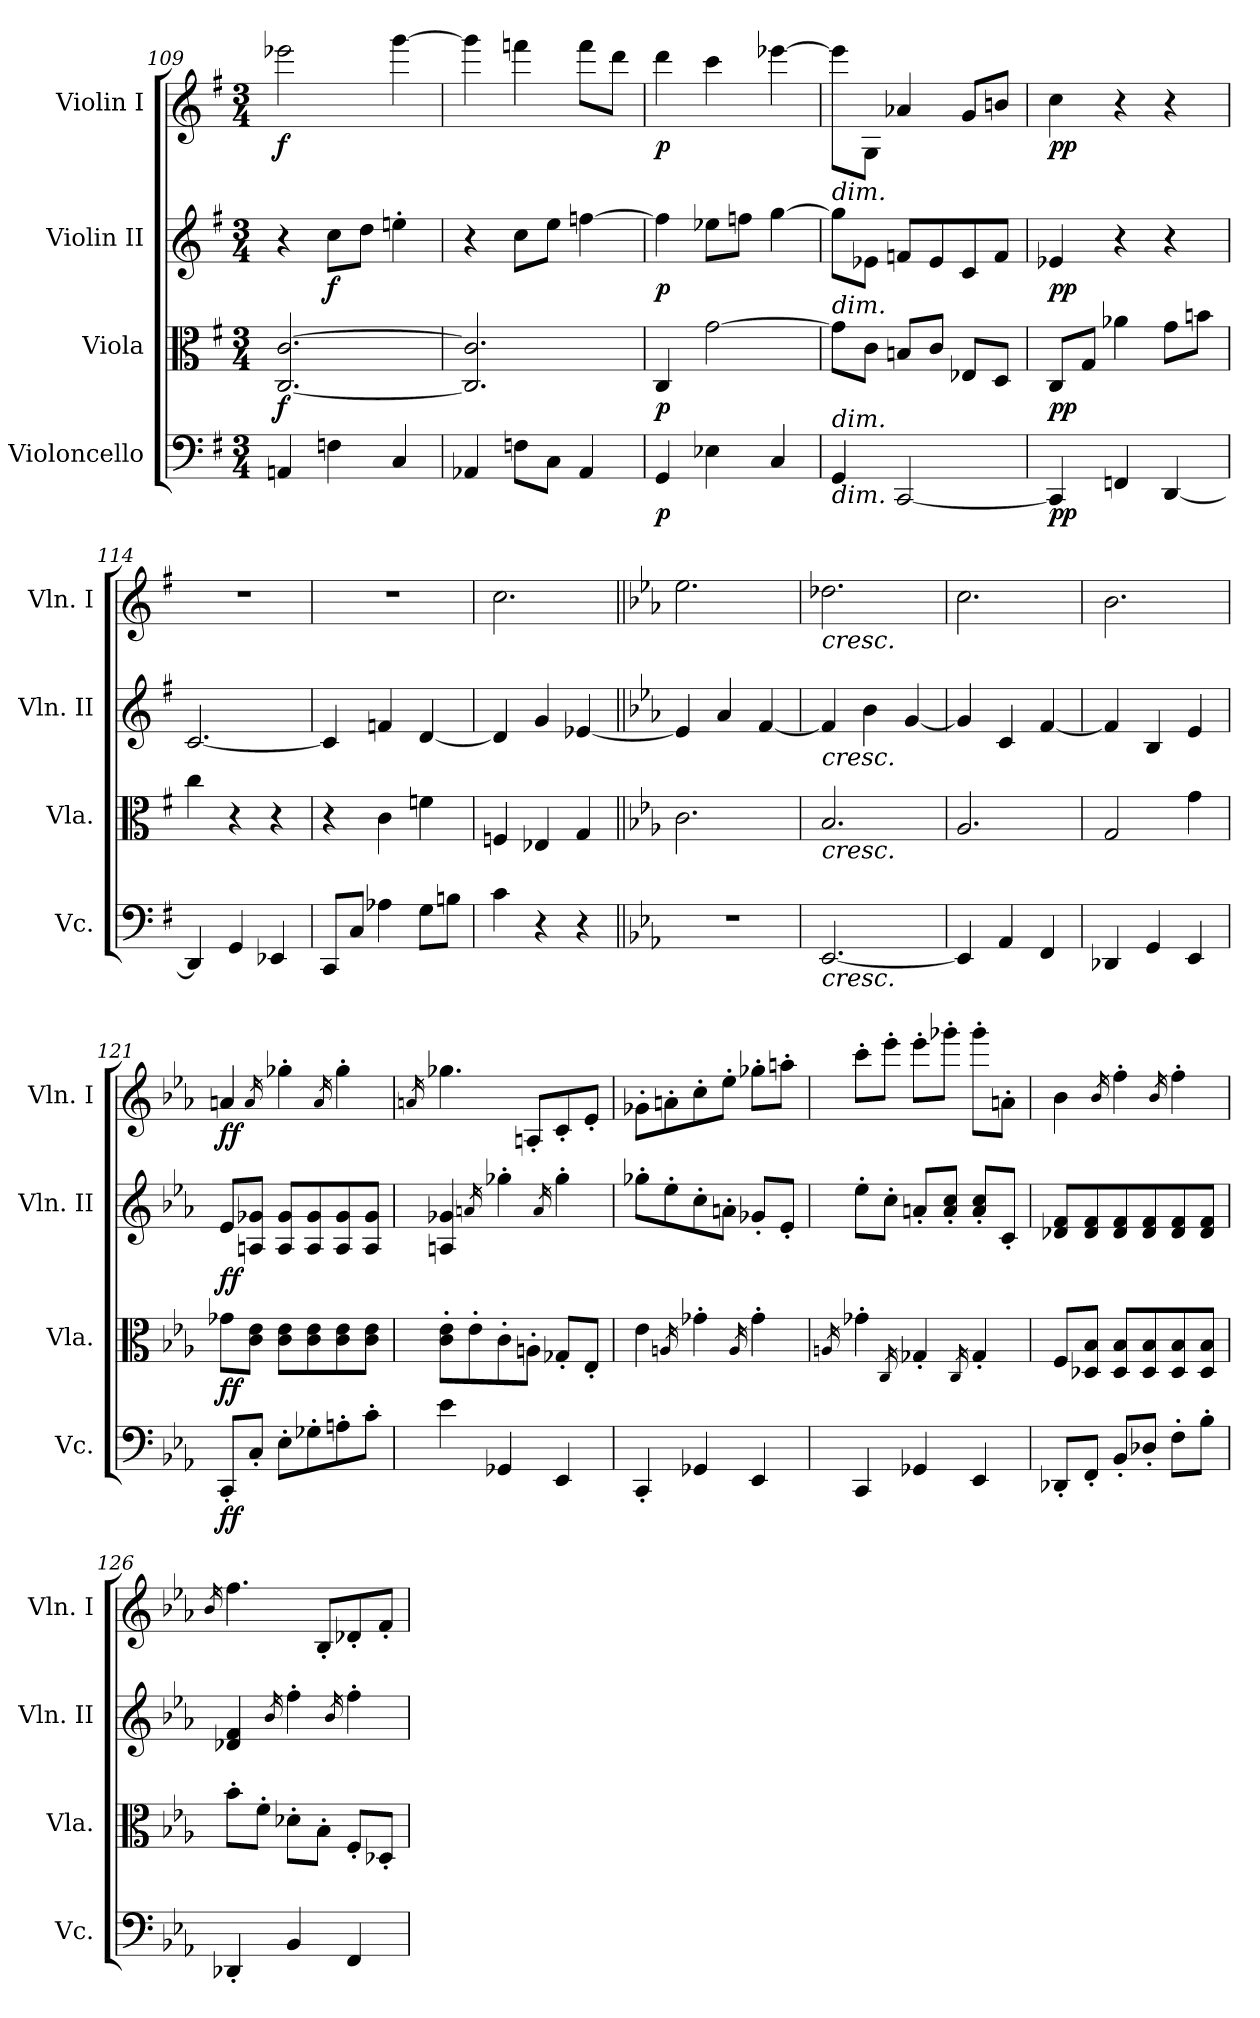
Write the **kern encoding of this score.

**kern	**dynam	**kern	**dynam	**kern	**dynam	**kern	**dynam
*part4	*part4	*part3	*part3	*part2	*part2	*part1	*part1
*staff4	*staff4	*staff3	*staff3	*staff2	*staff2	*staff1	*staff1
*I"Violoncello	*	*I"Viola	*	*I"Violin II	*	*I"Violin I	*
*I'Vc.	*	*I'Vla.	*	*I'Vln. II	*	*I'Vln. I	*
*clefF4	*	*clefC3	*	*clefG2	*	*clefG2	*
*k[f#]	*	*k[f#]	*	*k[f#]	*	*k[f#]	*
*G:	*	*G:	*	*G:	*	*G:	*
*M3/4	*	*M3/4	*	*M3/4	*	*M3/4	*
=109	=109	=109	=109	=109	=109	=109	=109
!	!	!	!LO:DY:b	!	!	!	!LO:DY:b
4AAn/	.	[2.C/ [2.c/	f	4r	.	2eee-X\	f
!	!	!	!	!	!LO:DY:b	!	!
4Fn\	.	.	.	8cc\L	f	.	.
.	.	.	.	8dd\J	.	.	.
4C/	.	.	.	4een'\	.	[4ggg\	.
=110	=110	=110	=110	=110	=110	=110	=110
4AA-X/	.	2.C/] 2.c/]	.	4r	.	4ggg\]	.
8Fn\L	.	.	.	8cc\L	.	4fffn\	.
8C\J	.	.	.	8ee\J	.	.	.
4AA-/	.	.	.	[4ffn\	.	8fff\L	.
.	.	.	.	.	.	8ddd\J	.
=111	=111	=111	=111	=111	=111	=111	=111
!	!LO:DY:b	!	!LO:DY:b	!	!LO:DY:b	!	!LO:DY:b
4GG/	p	4C/	p	4ff\]	p	4ddd\	p
4E-X\	.	[2g\	.	8ee-X\L	.	4ccc\	.
.	.	.	.	8ffn\J	.	.	.
4C/	.	.	.	[4gg\	.	[4eee-X\	.
!!LO:PB:g=z
=112	=112	=112	=112	=112	=112	=112	=112
!	!	!	!	!	!	!LO:TX:b:i:t=dim.	!
!	!	!LO:TX:a:i:t=dim.	!	!	!	!	!
!LO:TX:a:i:t=dim.	!	!	!	!	!	!	!
!LO:TX:b:i:t=dim.	!	!	!	!	!	!	!
4GG/	.	8g\L]	.	8gg\L]	.	8eee-\L]	.
.	.	8c\J	.	8e-X\J	.	8G\J	.
[2CC/	.	8Bn/L	.	8fn/L	.	4a-X/	.
.	.	8c/J	.	8e-/	.	.	.
.	.	8E-X/L	.	8c/	.	8g/L	.
.	.	8D/J	.	8f/J	.	8bn/J	.
=113	=113	=113	=113	=113	=113	=113	=113
!	!LO:DY:b	!	!LO:DY:b	!	!LO:DY:b	!	!LO:DY:b
4CC/]	pp	8C/L	pp	4e-X/	pp	4cc\	pp
.	.	8G/J	.	.	.	.	.
4FFn/	.	4a-X\	.	4r	.	4r	.
[4DD/	.	8g\L	.	4r	.	4r	.
.	.	8bn\J	.	.	.	.	.
=114	=114	=114	=114	=114	=114	=114	=114
4DD/]	.	4cc\	.	[2.c/	.	2.r	.
4GG/	.	4r	.	.	.	.	.
4EE-X/	.	4r	.	.	.	.	.
=115	=115	=115	=115	=115	=115	=115	=115
8CC/L	.	4r	.	4c/]	.	2.r	.
8C/J	.	.	.	.	.	.	.
4A-X\	.	4c\	.	4fn/	.	.	.
8G\L	.	4fn\	.	[4d/	.	.	.
8Bn\J	.	.	.	.	.	.	.
=116	=116	=116	=116	=116	=116	=116	=116
4c\	.	4Fn/	.	4d/]	.	2.cc\	.
4r	.	4E-X/	.	4g/	.	.	.
4r	.	4G/	.	[4e-X/	.	.	.
=117||	=117||	=117||	=117||	=117||	=117||	=117||	=117||
*k[b-e-a-]	*	*k[b-e-a-]	*	*k[b-e-a-]	*	*k[b-e-a-]	*
*E-:	*	*E-:	*	*E-:	*	*E-:	*
2.r	.	2.c\	.	4e-/]	.	2.ee-\	.
.	.	.	.	4a-/	.	.	.
.	.	.	.	[4f/	.	.	.
!!LO:PB:g=z
=118	=118	=118	=118	=118	=118	=118	=118
!	!	!	!	!	!	!LO:TX:b:i:t=cresc.	!
!	!	!	!	!LO:TX:b:i:t=cresc.	!	!	!
!	!	!LO:TX:b:i:t=cresc.	!	!	!	!	!
!LO:TX:b:i:t=cresc.	!	!	!	!	!	!	!
[2.EE-/	.	2.B-/	.	4f/]	.	2.dd-X\	.
.	.	.	.	4b-\	.	.	.
.	.	.	.	[4g/	.	.	.
=119	=119	=119	=119	=119	=119	=119	=119
4EE-/]	.	2.A-/	.	4g/]	.	2.cc\	.
4AA-/	.	.	.	4c/	.	.	.
4FF/	.	.	.	[4f/	.	.	.
=120	=120	=120	=120	=120	=120	=120	=120
4DD-X/	.	2G/	.	4f/]	.	2.b-\	.
4GG/	.	.	.	4B-/	.	.	.
4EE-/	.	4g\	.	4e-/	.	.	.
=121	=121	=121	=121	=121	=121	=121	=121
!	!LO:DY:b	!	!LO:DY:b	!	!LO:DY:b	!	!LO:DY:b
8CC'/L	ff	8g-X\L	ff	8e-/L	ff	4an/	ff
8C'/J	.	8c\ 8e-\J	.	8An/ 8g-X/J	.	.	.
.	.	.	.	.	.	16qa/	.
8E-'\L	.	8c\ 8e-\L	.	8A/ 8g-/L	.	4gg-X'\	.
8G-X'\	.	8c\ 8e-\	.	8A/ 8g-/	.	.	.
.	.	.	.	.	.	16qa/	.
8An'\	.	8c\ 8e-\	.	8A/ 8g-/	.	4gg-'\	.
8c'\J	.	8c\ 8e-\J	.	8A/ 8g-/J	.	.	.
=122	=122	=122	=122	=122	=122	=122	=122
.	.	.	.	.	.	16qan/	.
4e-\	.	8c\' 8e-\'L	.	4An/ 4g-X/	.	4.gg-X\	.
.	.	8e-'\	.	.	.	.	.
.	.	.	.	16qan/	.	.	.
4GG-X/	.	8c'\	.	4gg-X'\	.	.	.
.	.	8An'\J	.	.	.	8An'/L	.
.	.	.	.	16qa/	.	.	.
4EE-/	.	8G-X'/L	.	4gg-'\	.	8c'/	.
.	.	8E-'/J	.	.	.	8e-'/J	.
=123	=123	=123	=123	=123	=123	=123	=123
4CC'/	.	4e-\	.	8gg-X'\L	.	8g-X'\L	.
.	.	.	.	8ee-'\	.	8an'\	.
.	.	16qAn/	.	.	.	.	.
4GG-X/	.	4g-X'\	.	8cc'\	.	8cc'\	.
.	.	.	.	8an'\J	.	8ee-'\J	.
.	.	16qA/	.	.	.	.	.
4EE-/	.	4g-'\	.	8g-X'/L	.	8gg-X'\L	.
.	.	.	.	8e-'/J	.	8aan'\J	.
!!LO:LB:g=z
=124	=124	=124	=124	=124	=124	=124	=124
.	.	16qAn/	.	.	.	.	.
4CC/	.	4g-X'\	.	8ee-'\L	.	8ccc'\L	.
.	.	.	.	8cc'\J	.	8eee-'\J	.
.	.	16qC/	.	.	.	.	.
4GG-X/	.	4G-X'/	.	8an'/L	.	8eee-'\L	.
.	.	.	.	8a/' 8cc/'J	.	8ggg-X'\J	.
.	.	16qC/	.	.	.	.	.
4EE-/	.	4G-'/	.	8a/' 8cc/'L	.	8ggg-'\L	.
.	.	.	.	8c'/J	.	8an'\J	.
=125	=125	=125	=125	=125	=125	=125	=125
8DD-X'/L	.	8F/L	.	8d-X/ 8f/L	.	4b-\	.
8FF'/J	.	8D-X/ 8B-/J	.	8d-/ 8f/	.	.	.
.	.	.	.	.	.	16qb-/	.
8BB-'/L	.	8D-/ 8B-/L	.	8d-/ 8f/	.	4ff'\	.
8D-X'/J	.	8D-/ 8B-/	.	8d-/ 8f/	.	.	.
.	.	.	.	.	.	16qb-/	.
8F'\L	.	8D-/ 8B-/	.	8d-/ 8f/	.	4ff'\	.
8B-'\J	.	8D-/ 8B-/J	.	8d-/ 8f/J	.	.	.
=126	=126	=126	=126	=126	=126	=126	=126
.	.	.	.	.	.	16qb-/	.
4DD-X'/	.	8b-'\L	.	4d-X/ 4f/	.	4.ff\	.
.	.	8f'\J	.	.	.	.	.
.	.	.	.	16qb-/	.	.	.
4BB-/	.	8d-X'\L	.	4ff'\	.	.	.
.	.	8B-'\J	.	.	.	8B-'/L	.
.	.	.	.	16qb-/	.	.	.
4FF/	.	8F'/L	.	4ff'\	.	8d-X'/	.
.	.	8D-X'/J	.	.	.	8f'/J	.
=	=	=	=	=	=	=	=
*-	*-	*-	*-	*-	*-	*-	*-
